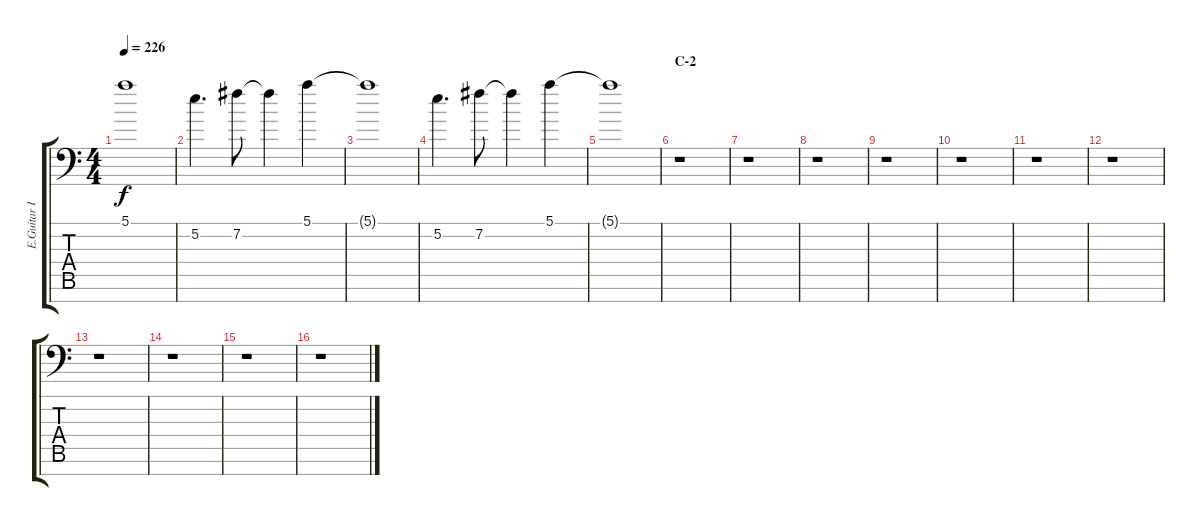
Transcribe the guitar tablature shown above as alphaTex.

\track ("E.Guitar III" "E.Guitar I") {instrument overdrivenguitar}
\staff {score tabs}
\tuning (E4 B3 G3 D3 A2 D2 A1) {hide}
\ts (4 4)
\tempo 226
\clef f4
\ks c
5.1{t}.1{dy f} |
5.2.4{d} 7.2.8 7.2{t}.4 5.1.4 |
5.1{t}.1 |
5.2.4{d} 7.2.8 7.2{t}.4 5.1.4 |
5.1{t}.1 |
\section ("" "C-2")
r.1 |
r.1 |
r.1 |
r.1 |
r.1 |
r.1 |
r.1 |
r.1 |
r.1 |
r.1 |
r.1
